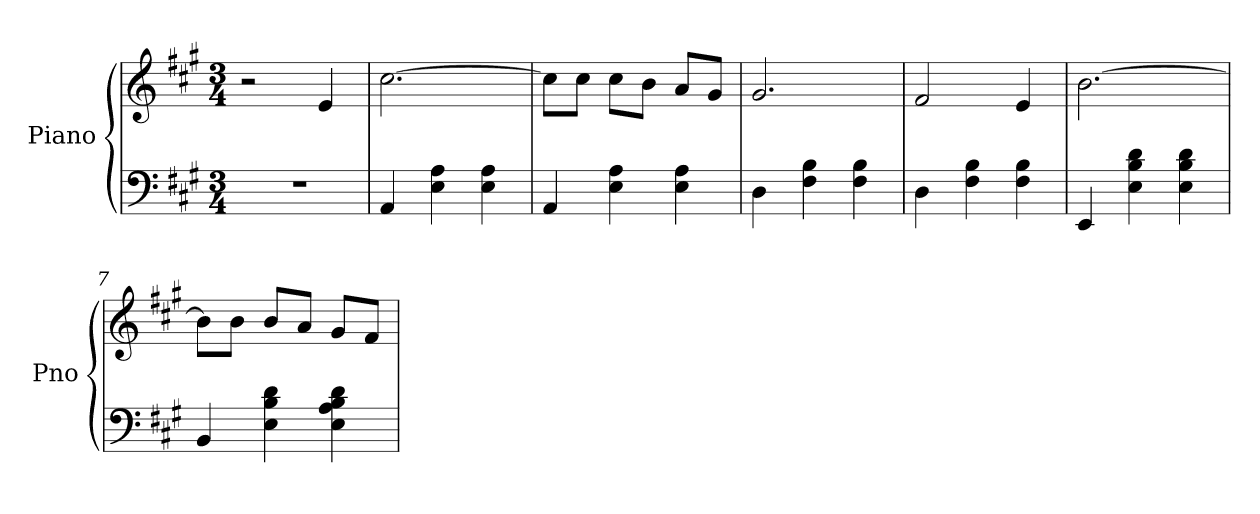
**kern	**kern
*part1	*part1
*staff2	*staff1
*I"Piano	*
*I'Pno	*
*clefF4	*clefG2
*k[f#c#g#]	*k[f#c#g#]
*A:	*A:
*M3/4	*M3/4
=1	=1
2.r	2r
.	4e/
=2	=2
4AA/	[2.cc#\
4E\ 4A\	.
4E\ 4A\	.
=3	=3
4AA/	8cc#\L]
.	8cc#\J
4E\ 4A\	8cc#\L
.	8b\J
4E\ 4A\	8a/L
.	8g#/J
=4	=4
4D\	2.g#/
4F#\ 4B\	.
4F#\ 4B\	.
=5	=5
4D\	2f#/
4F#\ 4B\	.
4F#\ 4B\	4e/
=6	=6
4EE/	[2.b\
4E\ 4B\ 4d\	.
4E\ 4B\ 4d\	.
=7	=7
4BB/	8b\L]
.	8b\J
4E\ 4B\ 4d\	8b/L
.	8a/J
4E\ 4A\ 4B\ 4d\	8g#/L
.	8f#/J
=	=
*-	*-
